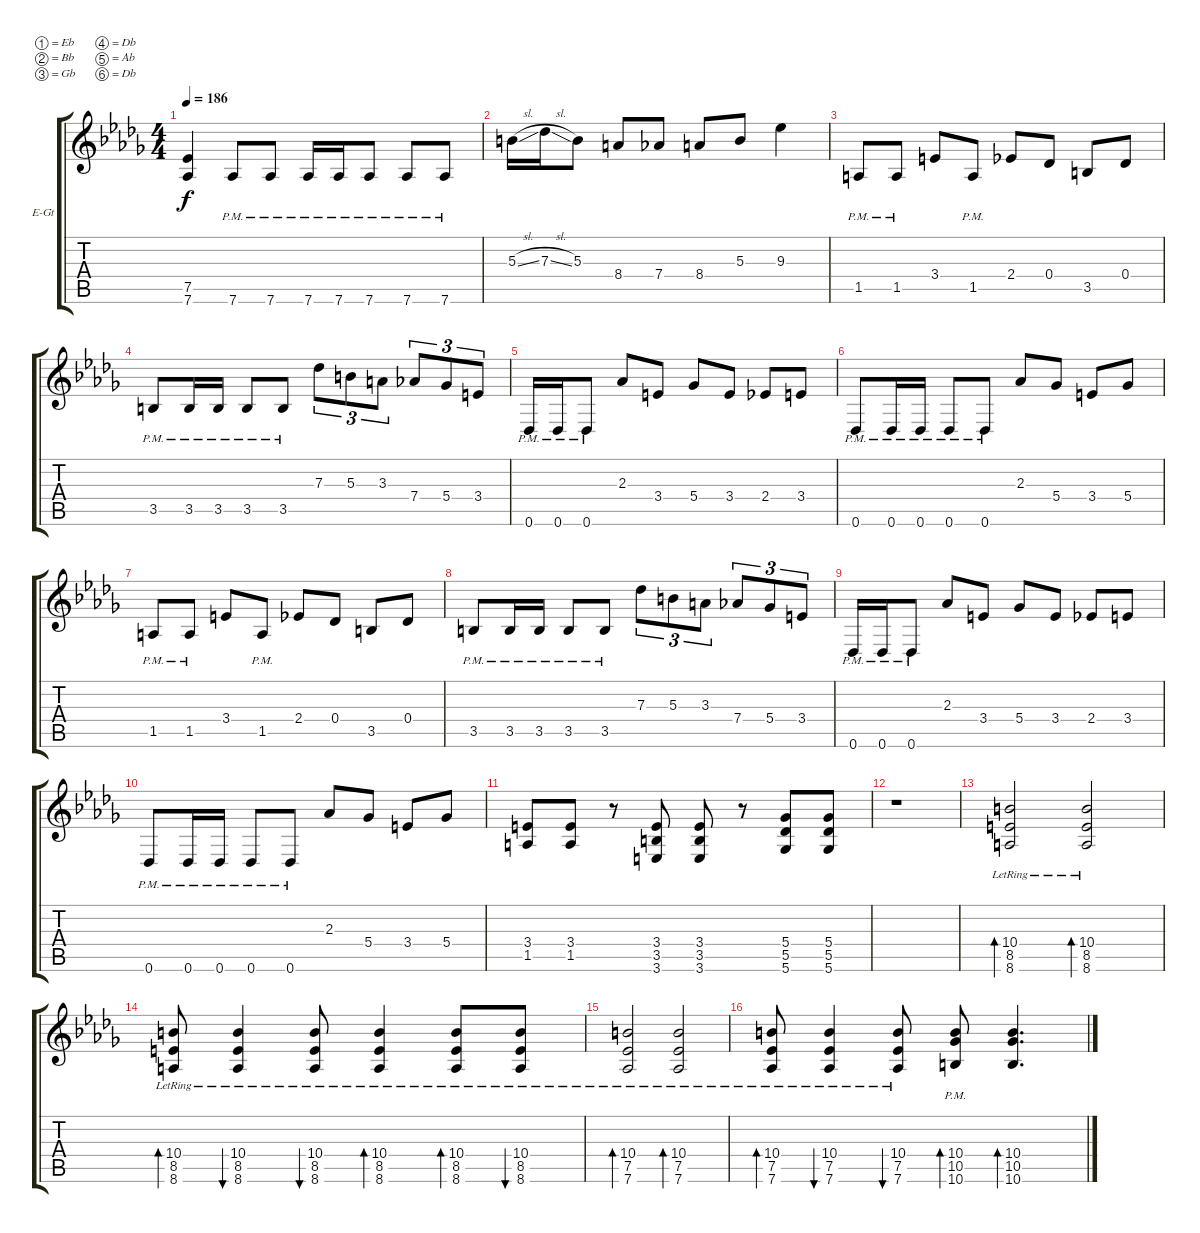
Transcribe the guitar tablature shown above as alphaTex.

\bracketExtendMode groupsimilarinstruments
\firstSystemTrackNameOrientation horizontal
\otherSystemsTrackNameOrientation horizontal
\track ("Lead" "E-Gt") {instrument distortionguitar}
\staff {score tabs}
\tuning (Eb4 Bb3 Gb3 Db3 Ab2 Db2)
\ts (4 4)
\tempo 186
\clef g2
\ks db
(7.5 7.6).4{dy f} 7.6{pm}.8 7.6{pm}.8 7.6{pm}.16 7.6{pm}.16 7.6{pm}.8 7.6{pm}.8 7.6{pm}.8 |
5.3{sl}.16 7.3{sl}.16 5.3.8 8.4.8 7.4.8 8.4.8 5.3.8 9.3.4 |
1.5{pm}.8 1.5{pm}.8 3.4.8 1.5{pm}.8 2.4.8 0.4.8 3.5.8 0.4.8 |
3.5{pm}.8 3.5{pm}.16 3.5{pm}.16 3.5{pm}.8 3.5{pm}.8 7.3.8{tu (3 2)} 5.3.8{tu (3 2)} 3.3.8{tu (3 2)} 7.4.8{tu (3 2)} 5.4.8{tu (3 2)} 3.4.8{tu (3 2)} |
0.6{pm}.16 0.6{pm}.16 0.6{pm}.8 2.3.8 3.4.8 5.4.8 3.4.8 2.4.8 3.4.8 |
0.6{pm}.8 0.6{pm}.16 0.6{pm}.16 0.6{pm}.8 0.6{pm}.8 2.3.8 5.4.8 3.4.8 5.4.8 |
1.5{pm}.8 1.5{pm}.8 3.4.8 1.5{pm}.8 2.4.8 0.4.8 3.5.8 0.4.8 |
3.5{pm}.8 3.5{pm}.16 3.5{pm}.16 3.5{pm}.8 3.5{pm}.8 7.3.8{tu (3 2)} 5.3.8{tu (3 2)} 3.3.8{tu (3 2)} 7.4.8{tu (3 2)} 5.4.8{tu (3 2)} 3.4.8{tu (3 2)} |
0.6{pm}.16 0.6{pm}.16 0.6{pm}.8 2.3.8 3.4.8 5.4.8 3.4.8 2.4.8 3.4.8 |
0.6{pm}.8 0.6{pm}.16 0.6{pm}.16 0.6{pm}.8 0.6{pm}.8 2.3.8 5.4.8 3.4.8 5.4.8 |
(3.4 1.5).8 (3.4 1.5).8 r.8 (3.4 3.5 3.6).8 (3.4 3.5 3.6).8 r.8 (5.4 5.5 5.6).8 (5.4 5.5 5.6).8 |
r.1 |
(10.4{lr} 8.5{lr} 8.6{lr}).2{bd 60} (10.4{lr} 8.5{lr} 8.6{lr}).2{bd 60} |
(10.4{lr} 8.5{lr} 8.6{lr}).8{bd 60} (10.4{lr} 8.5{lr} 8.6{lr}).4{bu 60} (10.4{lr} 8.5{lr} 8.6{lr}).8{bu 60} (10.4{lr} 8.5{lr} 8.6{lr}).4{bd 60} (10.4{lr} 8.5{lr} 8.6{lr}).8{bd 60} (10.4{lr} 8.5{lr} 8.6{lr}).8{bu 60} |
(10.4{lr} 7.5{lr} 7.6{lr}).2{bd 60} (10.4{lr} 7.5{lr} 7.6{lr}).2{bd 60} |
(10.4{lr} 7.5{lr} 7.6{lr}).8{bd 60} (10.4{lr} 7.5{lr} 7.6{lr}).4{bu 60} (10.4{lr} 7.5{lr} 7.6{lr}).8{bu 60} (10.4{pm} 10.5{pm} 10.6{pm}).8{bd 60} (10.4 10.5 10.6).4{d bd 60}
